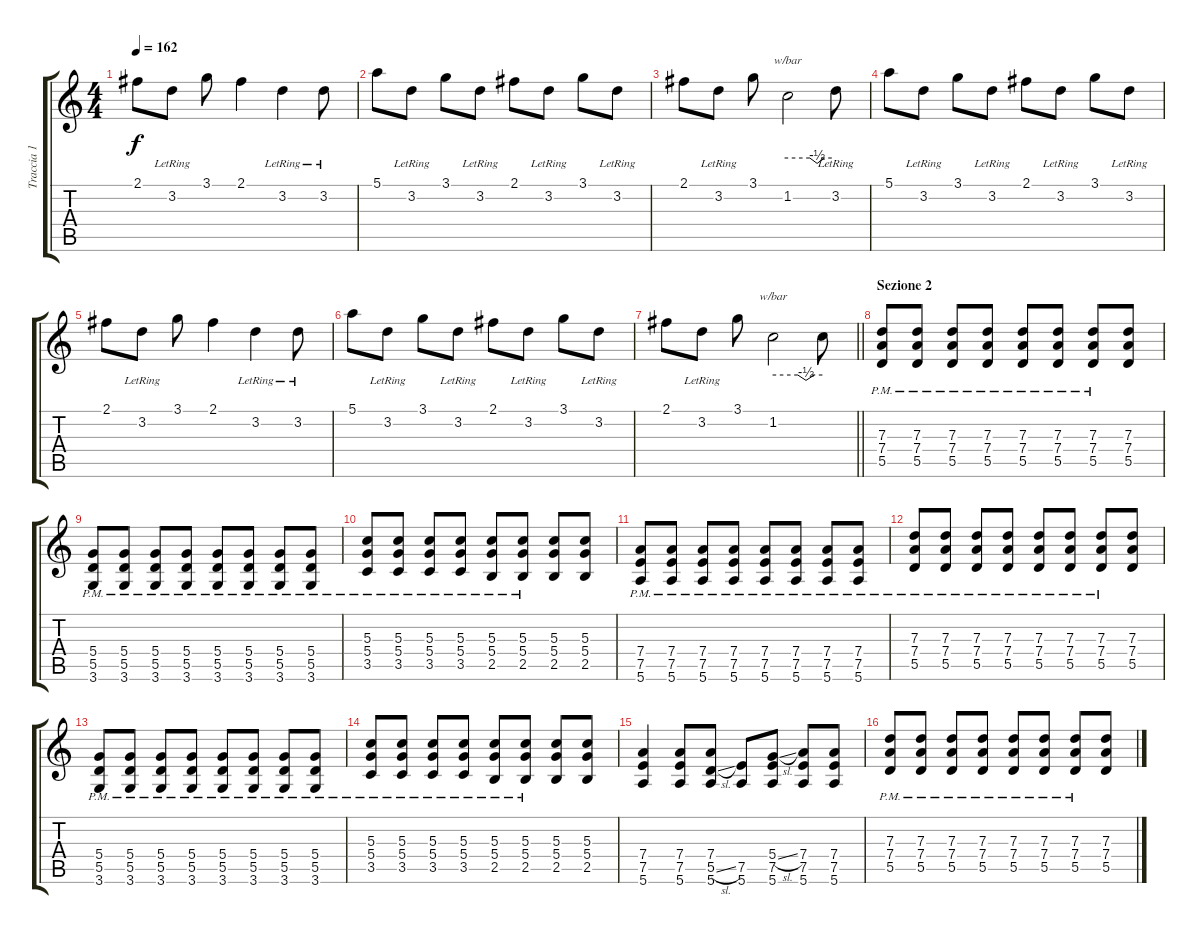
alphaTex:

\track ("Traccia 1" "Traccia 1") {instrument overdrivenguitar}
\staff {score tabs}
\tuning (E4 B3 G3 D3 A2 E2) {hide}
\ts (4 4)
\tempo 162
\clef g2
\ks c
2.1.8{dy f} 3.2{lr}.8 3.1.8 2.1.4 3.2{lr}.4 3.2{lr}.8 |
5.1.8 3.2{lr}.8 3.1.8 3.2{lr}.8 2.1.8 3.2{lr}.8 3.1.8 3.2{lr}.8 |
2.1.8 3.2{lr}.8 3.1.8 1.2.2{tbe (custom default 0 0 30 0 40 -2 50 0 60 0)} 3.2{lr}.8 |
5.1.8 3.2{lr}.8 3.1.8 3.2{lr}.8 2.1.8 3.2{lr}.8 3.1.8 3.2{lr}.8 |
2.1.8 3.2{lr}.8 3.1.8 2.1.4 3.2{lr}.4 3.2{lr}.8 |
5.1.8 3.2{lr}.8 3.1.8 3.2{lr}.8 2.1.8 3.2{lr}.8 3.1.8 3.2{lr}.8 |
\barLineRight lightlight
2.1.8 3.2{lr}.8 3.1.8 1.2.2{tbe (custom default 0 0 30 0 40 -2 50 0 60 0)} 1.2{t}.8 |
\section ("" "Sezione 2")
(7.3{pm} 7.4{pm} 5.5{pm}).8 (7.3{pm} 7.4{pm} 5.5{pm}).8 (7.3{pm} 7.4{pm} 5.5{pm}).8 (7.3{pm} 7.4{pm} 5.5{pm}).8 (7.3{pm} 7.4{pm} 5.5{pm}).8 (7.3{pm} 7.4{pm} 5.5{pm}).8 (7.3{pm} 7.4{pm} 5.5{pm}).8 (7.3 7.4 5.5).8 |
(5.4{pm} 5.5{pm} 3.6{pm}).8 (5.4{pm} 5.5{pm} 3.6{pm}).8 (5.4{pm} 5.5{pm} 3.6{pm}).8 (5.4{pm} 5.5{pm} 3.6{pm}).8 (5.4{pm} 5.5{pm} 3.6{pm}).8 (5.4{pm} 5.5{pm} 3.6{pm}).8 (5.4{pm} 5.5{pm} 3.6{pm}).8 (5.4{pm} 5.5{pm} 3.6{pm}).8 |
(5.3{pm} 5.4{pm} 3.5{pm}).8 (5.3{pm} 5.4{pm} 3.5{pm}).8 (5.3{pm} 5.4{pm} 3.5{pm}).8 (5.3{pm} 5.4{pm} 3.5{pm}).8 (5.3{pm} 5.4{pm} 2.5{pm}).8 (5.3{pm} 5.4{pm} 2.5{pm}).8 (5.3 5.4 2.5).8 (5.3 5.4 2.5).8 |
(7.4{pm} 7.5{pm} 5.6{pm}).8 (7.4{pm} 7.5{pm} 5.6{pm}).8 (7.4{pm} 7.5{pm} 5.6{pm}).8 (7.4{pm} 7.5{pm} 5.6{pm}).8 (7.4{pm} 7.5{pm} 5.6{pm}).8 (7.4{pm} 7.5{pm} 5.6{pm}).8 (7.4{pm} 7.5{pm} 5.6{pm}).8 (7.4{pm} 7.5{pm} 5.6{pm}).8 |
(7.3{pm} 7.4{pm} 5.5{pm}).8 (7.3{pm} 7.4{pm} 5.5{pm}).8 (7.3{pm} 7.4{pm} 5.5{pm}).8 (7.3{pm} 7.4{pm} 5.5{pm}).8 (7.3{pm} 7.4{pm} 5.5{pm}).8 (7.3{pm} 7.4{pm} 5.5{pm}).8 (7.3{pm} 7.4{pm} 5.5{pm}).8 (7.3 7.4 5.5).8 |
(5.4{pm} 5.5{pm} 3.6{pm}).8 (5.4{pm} 5.5{pm} 3.6{pm}).8 (5.4{pm} 5.5{pm} 3.6{pm}).8 (5.4{pm} 5.5{pm} 3.6{pm}).8 (5.4{pm} 5.5{pm} 3.6{pm}).8 (5.4{pm} 5.5{pm} 3.6{pm}).8 (5.4{pm} 5.5{pm} 3.6{pm}).8 (5.4{pm} 5.5{pm} 3.6{pm}).8 |
(5.3{pm} 5.4{pm} 3.5{pm}).8 (5.3{pm} 5.4{pm} 3.5{pm}).8 (5.3{pm} 5.4{pm} 3.5{pm}).8 (5.3{pm} 5.4{pm} 3.5{pm}).8 (5.3{pm} 5.4{pm} 2.5{pm}).8 (5.3{pm} 5.4{pm} 2.5{pm}).8 (5.3 5.4 2.5).8 (5.3 5.4 2.5).8 |
(7.4 7.5 5.6).4 (7.4 7.5 5.6).8 (7.4 5.5{sl} 5.6).8 (7.5 5.6).8 (5.4{sl} 7.5 5.6).8 (7.4 7.5 5.6).8 (7.4 7.5 5.6).8 |
(7.3{pm} 7.4{pm} 5.5{pm}).8 (7.3{pm} 7.4{pm} 5.5{pm}).8 (7.3{pm} 7.4{pm} 5.5{pm}).8 (7.3{pm} 7.4{pm} 5.5{pm}).8 (7.3{pm} 7.4{pm} 5.5{pm}).8 (7.3{pm} 7.4{pm} 5.5{pm}).8 (7.3{pm} 7.4{pm} 5.5{pm}).8 (7.3 7.4 5.5).8
